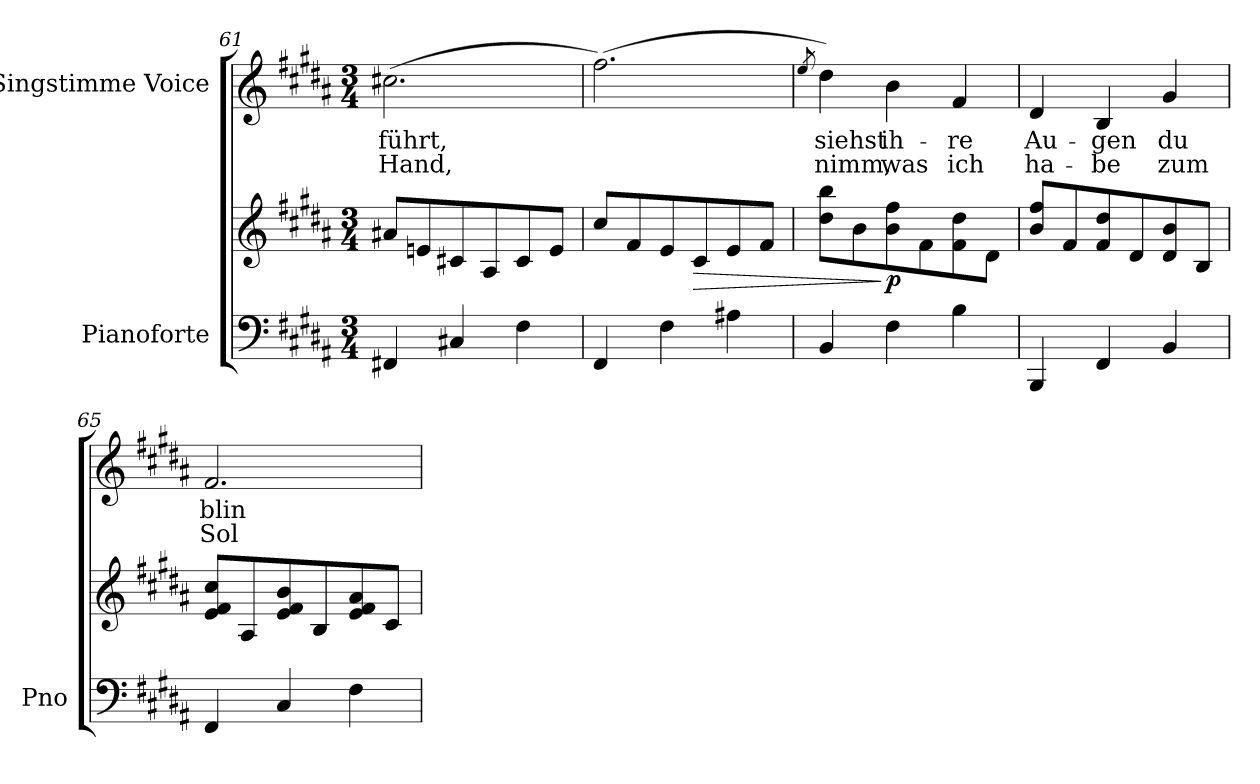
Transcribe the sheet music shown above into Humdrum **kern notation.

**kern	**kern	**dynam	**kern	**text	**text
*part2	*part2	*part2	*part1	*part1	*part1
*staff3	*staff2	*staff2/3	*staff1	*staff1	*staff1
*I"Pianoforte	*	*	*I"Singstimme Voice	*	*
*I'Pno	*	*	*	*	*
*clefF4	*clefG2	*	*clefG2	*	*
*k[f#c#g#d#a#]	*k[f#c#g#d#a#]	*	*k[f#c#g#d#a#]	*	*
*M3/4	*M3/4	*	*M3/4	*	*
=61	=61	=61	=61	=61	=61
!	!	!	!	!LO:LY:b	!LO:LY:b
4FF#X/	8a#X/L	.	(>2.cc#X\	führt,	Hand,
.	8en/	.	.	.	.
4C#X/	8c#X/	.	.	.	.
.	8A#/	.	.	.	.
4F#\	8c#/	.	.	.	.
.	8e/J	.	.	.	.
=62	=62	=62	=62	=62	=62
4FF#/	8cc#/L	.	(>2.ff#\)	.	.
.	8f#/	.	.	.	.
4F#\	8e/	.	.	.	.
!	!	!LO:HP:b	!	!	!
.	8c#/	>	.	.	.
4A#X\	8e/	.	.	.	.
.	8f#/J	.	.	.	.
=63	=63	=63	=63	=63	=63
.	.	.	8qee/	.	.
!	!	!	!	!LO:LY:b	!LO:LY:b
4BB/	8dd#\ 8bb\L	.	4dd#\)	siehst	nimm,
.	8b\	.	.	.	.
!	!	!LO:DY:n=1:b	!	!LO:LY:b	!LO:LY:b
4F#\	8b\ 8ff#\	] p	4b\	ih-	was
.	8f#\	.	.	.	.
!	!	!	!	!LO:LY:b	!LO:LY:b
4B\	8f#\ 8dd#\	.	4f#/	-re	ich
.	8d#\J	.	.	.	.
=64	=64	=64	=64	=64	=64
!	!	!	!	!LO:LY:b	!LO:LY:b
4BBB/	8b/ 8ff#/L	.	4d#/	Au-	ha-
.	8f#/	.	.	.	.
!	!	!	!	!LO:LY:b	!LO:LY:b
4FF#/	8f#/ 8dd#/	.	4B/	-gen	-be
.	8d#/	.	.	.	.
!	!	!	!	!LO:LY:b	!LO:LY:b
4BB/	8d#/ 8b/	.	4g#/	du	zum
.	8B/J	.	.	.	.
=65	=65	=65	=65	=65	=65
!	!	!	!	!LO:LY:b	!LO:LY:b
4FF#/	8e/ 8f#/ 8cc#/L	.	2.f#/	blin-	Sol-
.	8A#/	.	.	.	.
4C#/	8e/ 8f#/ 8b/	.	.	.	.
.	8B/	.	.	.	.
4F#\	8e/ 8f#/ 8a#/	.	.	.	.
.	8c#/J	.	.	.	.
=	=	=	=	=	=
*-	*-	*-	*-	*-	*-
